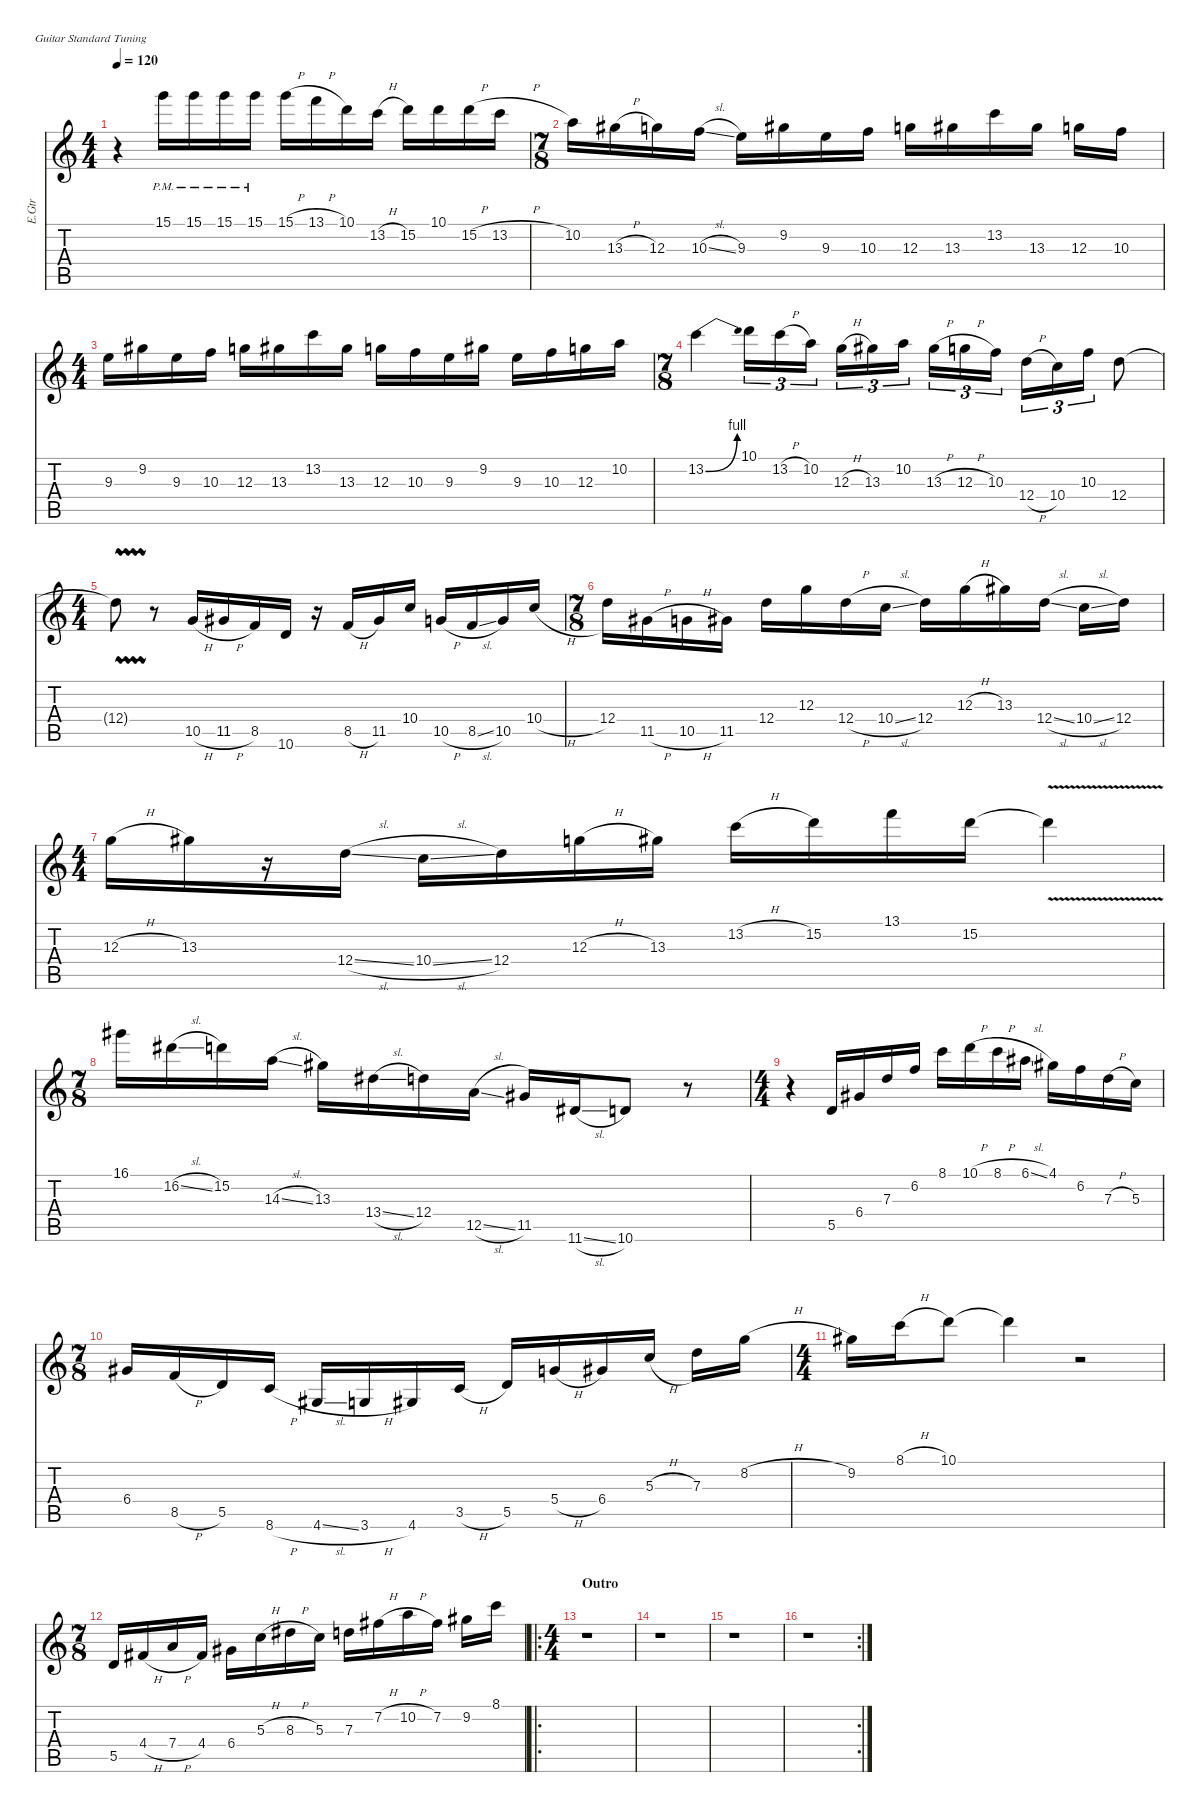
\defaultSystemsLayout 2
\hideDynamics
\bracketExtendMode nobrackets
\otherSystemsTrackNameOrientation horizontal
\track ("E.Guitar II (Lead)" "E.Gtr") {instrument distortionguitar}
\staff {score tabs}
\tuning (E4 B3 G3 D3 A2 E2)
\ts (4 4)
\scale
1.0306
\tempo 120
\accidentals auto
\clef g2
\ottava regular
\simile none
\ks c
r.4{dy mf beam Down} 15.1{pm}.16{beam Down} 15.1{pm}.16{beam Down} 15.1{pm}.16{beam Down} 15.1{pm}.16{beam Down} 15.1{h}.16{beam Down} 13.1{h}.16{beam Down} 10.1.16{beam Down} 13.2{h}.16{beam Down} 15.2.16{beam Down} 10.1.16{beam Down} 15.2{h}.16{beam Down} 13.2{h}.16{beam Down} |
\ts (7 8)
\beaming (8 3 2 2)
\scale
0.969404 10.2.16{beam Down} 13.3{h acc #}.16{beam Down} 12.3.16{beam Down} 10.3{sl}.16{beam Down beam split} 9.3.16{beam Down} 9.2{acc #}.16{beam Down beam merge} 9.3.16{beam Down} 10.3.16{beam Down beam split} 12.3.16{beam Down} 13.3{acc #}.16{beam Down beam merge} 13.2.16{beam Down} 13.3{acc #}.16{beam Down beam split} 12.3.16{beam Down} 10.3.16{beam Down} |
\ts (4 4)
\beaming (8 2 2 2 2)
\scale
1.0306 9.3.16{beam Down} 9.2{acc #}.16{beam Down} 9.3.16{beam Down} 10.3.16{beam Down} 12.3.16{beam Down} 13.3{acc #}.16{beam Down} 13.2.16{beam Down} 13.3{acc #}.16{beam Down} 12.3.16{beam Down} 10.3.16{beam Down} 9.3.16{beam Down} 9.2{acc #}.16{beam Down} 9.3.16{beam Down} 10.3.16{beam Down} 12.3.16{beam Down} 10.2.16{beam Down} |
\ts (7 8)
\beaming (8 3 2 2)
\scale
0.969404 13.2{be (bend 0 0 15 4)}.4{beam Down} 10.1.16{tu (3 2) beam Down} 13.2{h}.16{tu (3 2) beam Down} 10.2.16{tu (3 2) beam Down beam splitsecondary} 12.3{h}.16{tu (3 2) beam Down} 13.3{acc #}.16{tu (3 2) beam Down} 10.2.16{tu (3 2) beam Down} 13.3{h acc #}.16{tu (3 2) beam Down} 12.3{h}.16{tu (3 2) beam Down} 10.3.16{tu (3 2) beam Down beam splitsecondary} 12.4{h}.16{tu (3 2) beam Down} 10.4.16{tu (3 2) beam Down} 10.3.16{tu (3 2) beam Down} 12.4.8{beam Down} |
\ts (4 4)
\beaming (8 2 2 2 2)
\scale
1.0306 12.4{vw t}.8{beam Down} r.8{beam Down} 10.5{h}.16{beam Up} 11.5{h acc #}.16{beam Up} 8.5.16{beam Up} 10.6.16{beam Up} r.16{beam Up} 8.5{h}.16{beam Up} 11.5{acc #}.16{beam Up} 10.4.16{beam Up} 10.5{h}.16{beam Up} 8.5{sl}.16{beam Up} 10.5.16{beam Up} 10.4{h}.16{beam Up} |
\ts (7 8)
\beaming (8 3 2 2)
\scale
0.969404 12.4.16{beam Down} 11.5{h acc #}.16{beam Down} 10.5{h}.16{beam Down} 11.5{acc #}.16{beam Down beam split} 12.4.16{beam Down} 12.3.16{beam Down beam merge} 12.4{h}.16{beam Down} 10.4{sl}.16{beam Down beam split} 12.4.16{beam Down} 12.3{h}.16{beam Down beam merge} 13.3{acc #}.16{beam Down} 12.4{sl}.16{beam Down beam split} 10.4{sl}.16{beam Down} 12.4.16{beam Down} |
\ts (4 4)
\beaming (8 2 2 2 2)
\scale
1.0306 12.3{h}.16{beam Down} 13.3{acc #}.16{beam Down} r.16{beam Down} 12.4{sl}.16{beam Down} 10.4{sl}.16{beam Down} 12.4.16{beam Down} 12.3{h}.16{beam Down} 13.3{acc #}.16{beam Down} 13.2{h}.16{beam Down} 15.2.16{beam Down} 13.1.16{beam Down} 15.2.16{beam Down} 15.2{v t}.4{beam Down} |
\ts (7 8)
\beaming (8 3 2 2)
\scale
0.969404 16.1{acc #}.16{beam Down} 16.2{sl acc #}.16{beam Down} 15.2.16{beam Down} 14.3{sl}.16{beam Down beam split} 13.3{acc #}.16{beam Down} 13.4{sl acc #}.16{beam Down beam merge} 12.4.16{beam Down} 12.5{sl}.16{beam Down beam split} 11.5{acc #}.16{beam Up} 11.6{sl acc #}.16{beam Up beam merge} 10.6.8{beam Up} r.8{beam Up} |
\ts (4 4)
\beaming (8 2 2 2 2)
\scale
1.0306 r.4{beam Down} 5.5.16{beam Up} 6.4{acc #}.16{beam Up} 7.3.16{beam Up} 6.2.16{beam Up} 8.1.16{beam Down} 10.1{h}.16{beam Down} 8.1{h}.16{beam Down} 6.1{sl acc #}.16{beam Down} 4.1{acc #}.16{beam Down} 6.2.16{beam Down} 7.3{h}.16{beam Down} 5.3.16{beam Down} |
\ts (7 8)
\beaming (8 3 2 2)
\scale
0.969404 6.4{acc #}.16{beam Up} 8.5{h}.16{beam Up} 5.5.16{beam Up} 8.6{h}.16{beam Up beam split} 4.6{sl acc #}.16{beam Up} 3.6{h}.16{beam Up beam merge} 4.6{acc #}.16{beam Up} 3.5{h}.16{beam Up beam split} 5.5.16{beam Up} 5.4{h}.16{beam Up beam merge} 6.4{acc #}.16{beam Up} 5.3{h}.16{beam Up beam split} 7.3.16{beam Down} 8.2{h}.16{beam Down} |
\ts (4 4)
\beaming (8 2 2 2 2)
\scale
1.0306
\scale
1.03175 9.2{acc #}.16{beam Down} 8.1{h}.16{beam Down} 10.1.8{beam Down} 10.1{t}.4{beam Down} r.2{beam Down} |
\ts (7 8)
\beaming (8 3 2 2)
\scale
0.969404
\scale
0.968253 5.5.16{beam Up} 4.4{h acc #}.16{beam Up} 7.4{h}.16{beam Up} 4.4{acc #}.16{beam Up beam split} 6.4{acc #}.16{beam Down} 5.3{h}.16{beam Down beam merge} 8.3{h acc #}.16{beam Down} 5.3.16{beam Down beam split} 7.3.16{beam Down} 7.2{h acc #}.16{beam Down beam merge} 10.2{h}.16{beam Down} 7.2{acc #}.16{beam Down beam split} 9.2{acc #}.16{beam Down} 8.1.16{beam Down} |
\ro
\ts (4 4)
\beaming (8 2 2 2 2)
\section ("" "Outro")
\scale
1.07608
\scale
1.54135 r.1{beam Down} |
\scale
0.923917
\scale
1.54135 r.1{beam Down} |
\scale
1.25688
\scale
1.54135 r.1{beam Down} |
\rc 2
\scale
1.19751
\scale
1.54135 r.1{beam Down}
